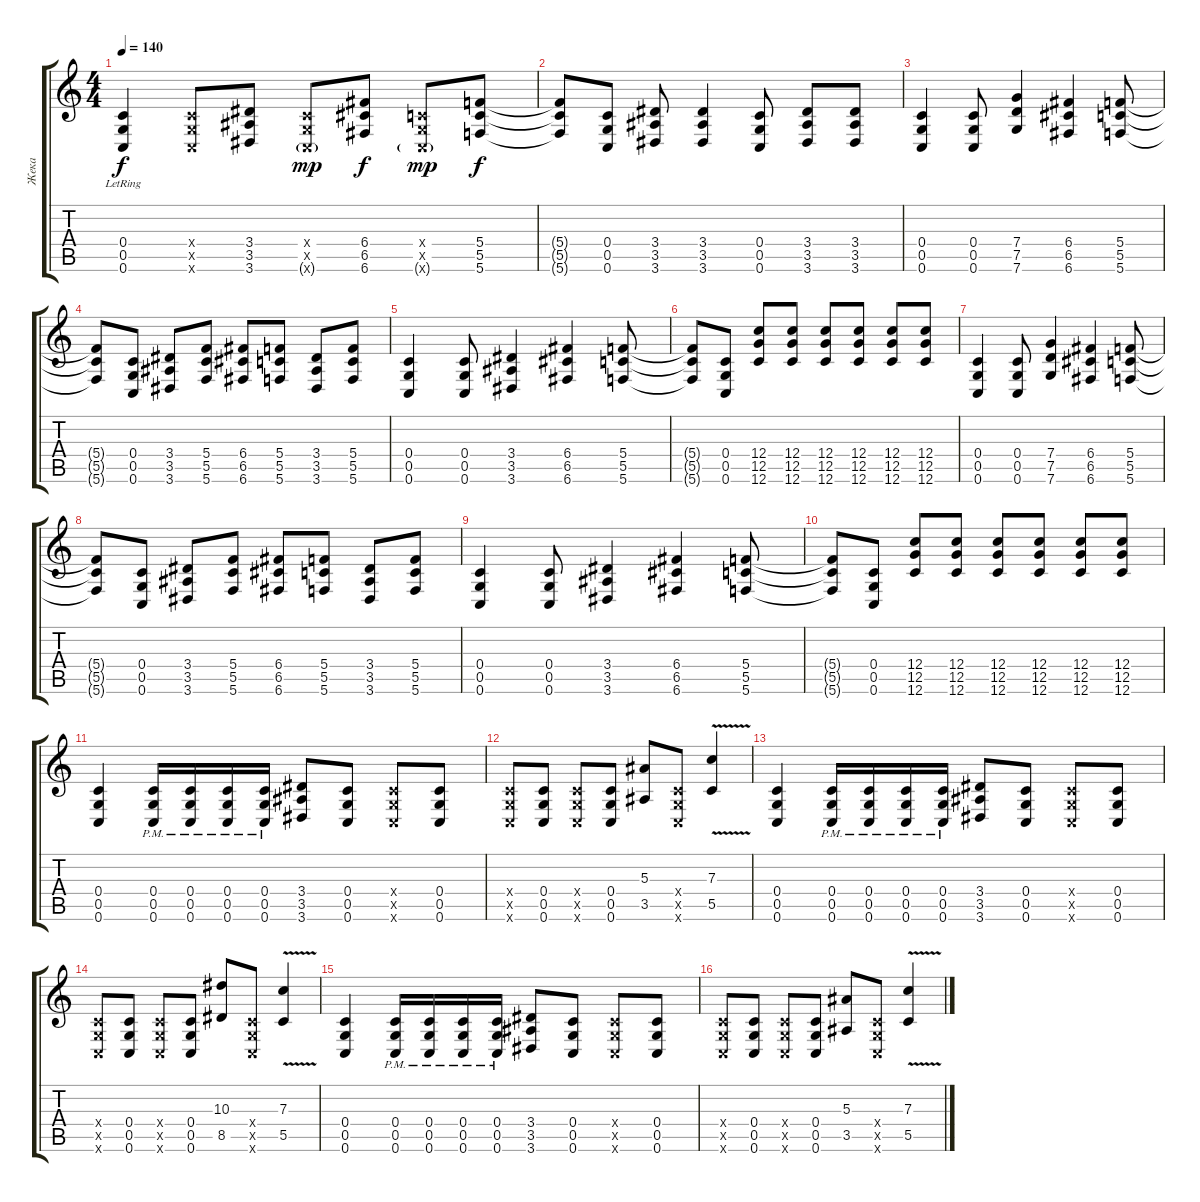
\track ("Жека" "Жека") {instrument overdrivenguitar}
\staff {score tabs}
\tuning (D4 A3 F3 C3 G2 C2) {hide}
\ts (4 4)
\tempo 140
\clef g2
\ks c
(0.4{lr} 0.5{lr} 0.6{lr}).4{dy f} (0.4{x} 0.5{x} 0.6{x}).8 (3.4 3.5 3.6).8 (0.4{x} 0.5{x} 0.6{g x}).8{dy mp} (6.4 6.5 6.6).8{dy f} (0.4{x} 0.5{x} 0.6{g x}).8{dy mp} (5.4 5.5 5.6).8{dy f} |
(5.4{t} 5.5{t} 5.6{t}).8 (0.4 0.5 0.6).8 (3.4 3.5 3.6).8 (3.4 3.5 3.6).4 (0.4 0.5 0.6).8 (3.4 3.5 3.6).8 (3.4 3.5 3.6).8 |
(0.4 0.5 0.6).4 (0.4 0.5 0.6).8 (7.4 7.5 7.6).4 (6.4 6.5 6.6).4 (5.4 5.5 5.6).8 |
(5.4{t} 5.5{t} 5.6{t}).8 (0.4 0.5 0.6).8 (3.4 3.5 3.6).8 (5.4 5.5 5.6).8 (6.4 6.5 6.6).8 (5.4 5.5 5.6).8 (3.4 3.5 3.6).8 (5.4 5.5 5.6).8 |
(0.4 0.5 0.6).4 (0.4 0.5 0.6).8 (3.4 3.5 3.6).4 (6.4 6.5 6.6).4 (5.4 5.5 5.6).8 |
(5.4{t} 5.5{t} 5.6{t}).8 (0.4 0.5 0.6).8 (12.4 12.5 12.6).8 (12.4 12.5 12.6).8 (12.4 12.5 12.6).8 (12.4 12.5 12.6).8 (12.4 12.5 12.6).8 (12.4 12.5 12.6).8 |
(0.4 0.5 0.6).4 (0.4 0.5 0.6).8 (7.4 7.5 7.6).4 (6.4 6.5 6.6).4 (5.4 5.5 5.6).8 |
(5.4{t} 5.5{t} 5.6{t}).8 (0.4 0.5 0.6).8 (3.4 3.5 3.6).8 (5.4 5.5 5.6).8 (6.4 6.5 6.6).8 (5.4 5.5 5.6).8 (3.4 3.5 3.6).8 (5.4 5.5 5.6).8 |
(0.4 0.5 0.6).4 (0.4 0.5 0.6).8 (3.4 3.5 3.6).4 (6.4 6.5 6.6).4 (5.4 5.5 5.6).8 |
(5.4{t} 5.5{t} 5.6{t}).8 (0.4 0.5 0.6).8 (12.4 12.5 12.6).8 (12.4 12.5 12.6).8 (12.4 12.5 12.6).8 (12.4 12.5 12.6).8 (12.4 12.5 12.6).8 (12.4 12.5 12.6).8 |
(0.4 0.5 0.6).4 (0.4{pm} 0.5{pm} 0.6{pm}).16 (0.4{pm} 0.5{pm} 0.6{pm}).16 (0.4{pm} 0.5{pm} 0.6{pm}).16 (0.4{pm} 0.5{pm} 0.6{pm}).16 (3.4 3.5 3.6).8 (0.4 0.5 0.6).8 (0.4{x} 0.5{x} 0.6{x}).8 (0.4 0.5 0.6).8 |
(0.4{x} 0.5{x} 0.6{x}).8 (0.4 0.5 0.6).8 (0.4{x} 0.5{x} 0.6{x}).8 (0.4 0.5 0.6).8 (5.3 3.5).8 (0.4{x} 0.5{x} 0.6{x}).8 (7.3 5.5{v}).4 |
(0.4 0.5 0.6).4 (0.4{pm} 0.5{pm} 0.6{pm}).16 (0.4{pm} 0.5{pm} 0.6{pm}).16 (0.4{pm} 0.5{pm} 0.6{pm}).16 (0.4{pm} 0.5{pm} 0.6{pm}).16 (3.4 3.5 3.6).8 (0.4 0.5 0.6).8 (0.4{x} 0.5{x} 0.6{x}).8 (0.4 0.5 0.6).8 |
(0.4{x} 0.5{x} 0.6{x}).8 (0.4 0.5 0.6).8 (0.4{x} 0.5{x} 0.6{x}).8 (0.4 0.5 0.6).8 (10.3 8.5).8 (0.4{x} 0.5{x} 0.6{x}).8 (7.3 5.5{v}).4 |
(0.4 0.5 0.6).4 (0.4{pm} 0.5{pm} 0.6{pm}).16 (0.4{pm} 0.5{pm} 0.6{pm}).16 (0.4{pm} 0.5{pm} 0.6{pm}).16 (0.4{pm} 0.5{pm} 0.6{pm}).16 (3.4 3.5 3.6).8 (0.4 0.5 0.6).8 (0.4{x} 0.5{x} 0.6{x}).8 (0.4 0.5 0.6).8 |
(0.4{x} 0.5{x} 0.6{x}).8 (0.4 0.5 0.6).8 (0.4{x} 0.5{x} 0.6{x}).8 (0.4 0.5 0.6).8 (5.3 3.5).8 (0.4{x} 0.5{x} 0.6{x}).8 (7.3 5.5{v}).4
